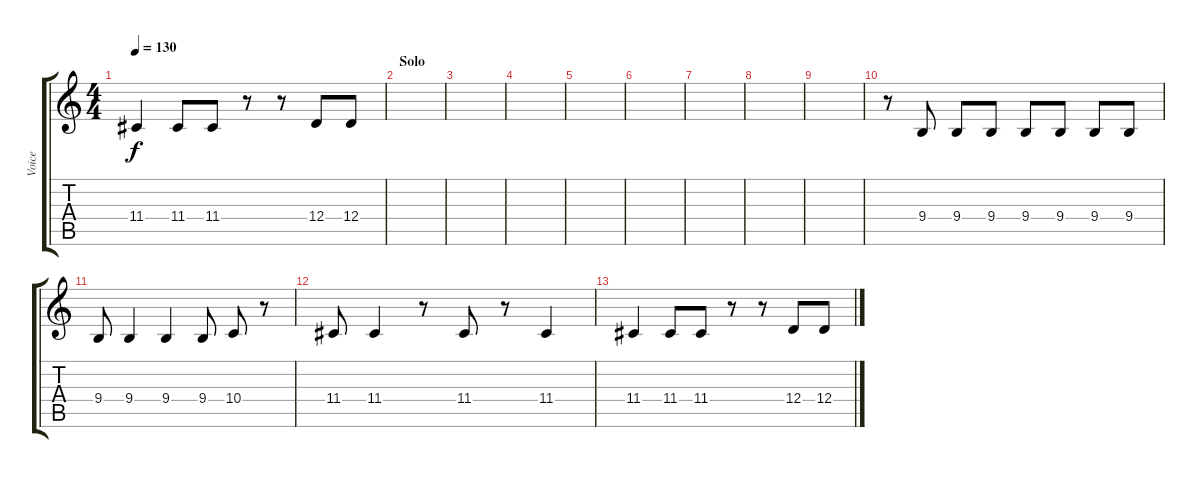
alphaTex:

\track ("Voice" "Voice") {instrument synthvoice}
\staff {score tabs}
\tuning (E4 B3 G3 D3 A2 E2) {hide}
\ts (4 4)
\tempo 130
\clef g2
\ks c
11.4.4{dy f} 11.4.8 11.4.8 r.8 r.8 12.4.8 12.4.8 |
\section ("" "Solo")
|
|
|
|
|
|
|
|
r.8 9.4.8 9.4.8 9.4.8 9.4.8 9.4.8 9.4.8 9.4.8 |
9.4.8 9.4.4 9.4.4 9.4.8 10.4.8 r.8 |
11.4.8 11.4.4 r.8 11.4.8 r.8 11.4.4 |
11.4.4 11.4.8 11.4.8 r.8 r.8 12.4.8 12.4.8
